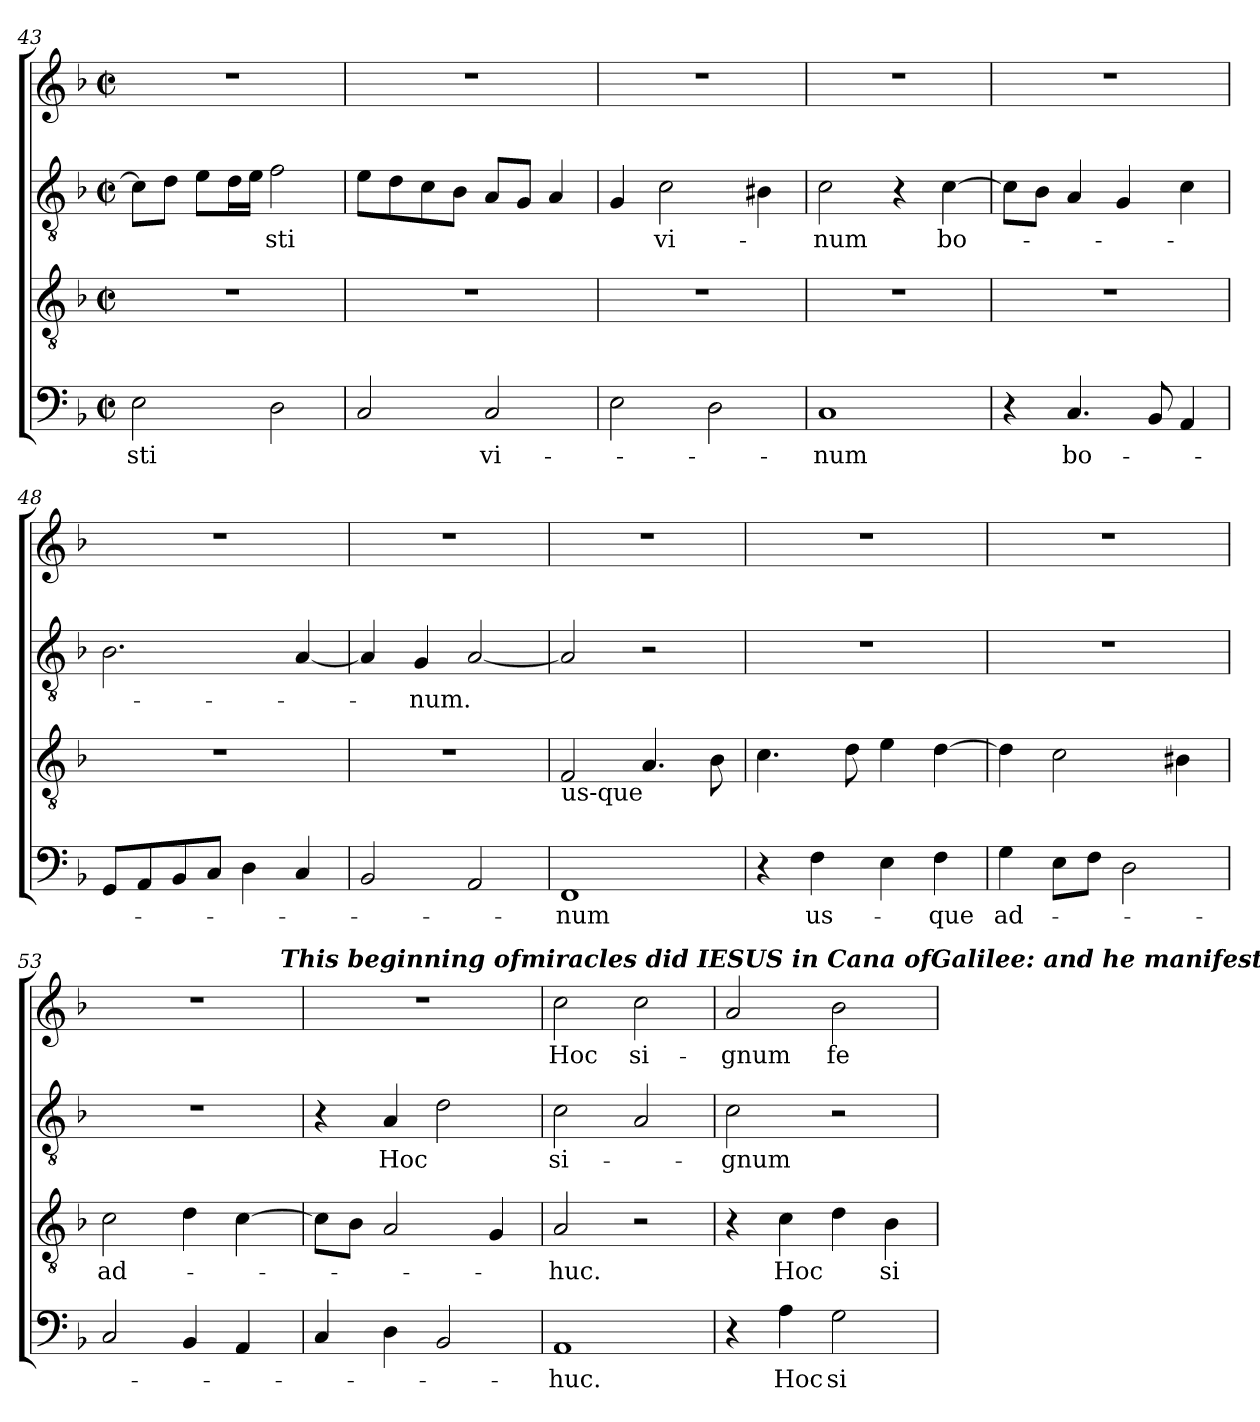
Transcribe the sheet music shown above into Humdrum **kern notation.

**kern	**text	**kern	**text	**kern	**text	**kern	**text
*part4	*part4	*part3	*part3	*part2	*part2	*part1	*part1
*staff4	*staff4	*staff3	*staff3	*staff2	*staff2	*staff1	*staff1
*clefF4	*	*clefGv2	*	*clefGv2	*	*clefG2	*
*k[b-]	*	*k[b-]	*	*k[b-]	*	*k[b-]	*
*F:	*	*F:	*	*F:	*	*F:	*
*M2/2	*	*M2/2	*	*M2/2	*	*M2/2	*
*met(c|)	*	*met(c|)	*	*met(c|)	*	*met(c|)	*
=43	=43	=43	=43	=43	=43	=43	=43
!	!LO:LY:b	!	!	!	!	!	!
2E\	-sti	1r	.	8c\L]	.	1r	.
.	.	.	.	8d\J	.	.	.
.	.	.	.	8e\L	.	.	.
.	.	.	.	16d\L	.	.	.
.	.	.	.	16e\JJ	.	.	.
!	!	!	!	!	!LO:LY:b	!	!
2D\	.	.	.	2f\	-sti	.	.
!!LO:PB:g=z
=44	=44	=44	=44	=44	=44	=44	=44
2C/	.	1r	.	8e\L	.	1r	.
.	.	.	.	8d\	.	.	.
.	.	.	.	8c\	.	.	.
.	.	.	.	8B-\J	.	.	.
!	!LO:LY:b	!	!	!	!	!	!
2C/	vi-	.	.	8A/L	.	.	.
.	.	.	.	8G/J	.	.	.
.	.	.	.	4A/	.	.	.
=45	=45	=45	=45	=45	=45	=45	=45
2E\	.	1r	.	4G/	.	1r	.
!	!	!	!	!	!LO:LY:b	!	!
.	.	.	.	2c\	vi-	.	.
2D\	.	.	.	.	.	.	.
.	.	.	.	4B#\	.	.	.
=46	=46	=46	=46	=46	=46	=46	=46
!	!LO:LY:b	!	!	!	!LO:LY:b	!	!
1C	-num	1r	.	2c\	-num	1r	.
.	.	.	.	4r	.	.	.
!	!	!	!	!	!LO:LY:b	!	!
.	.	.	.	[>4c\	bo-	.	.
=47	=47	=47	=47	=47	=47	=47	=47
4r	.	1r	.	8c\L]	.	1r	.
.	.	.	.	8B-\J	.	.	.
!	!LO:LY:b	!	!	!	!	!	!
4.C/	bo-	.	.	4A/	.	.	.
.	.	.	.	4G/	.	.	.
8BB-/	.	.	.	.	.	.	.
4AA/	.	.	.	4c\	.	.	.
=48	=48	=48	=48	=48	=48	=48	=48
8GG/L	.	1r	.	2.B-\	.	1r	.
8AA/	.	.	.	.	.	.	.
8BB-/	.	.	.	.	.	.	.
8C/J	.	.	.	.	.	.	.
4D\	.	.	.	.	.	.	.
4C/	.	.	.	[<4A/	.	.	.
=49	=49	=49	=49	=49	=49	=49	=49
2BB-/	.	1r	.	4A/]	.	1r	.
!	!	!	!	!	!LO:LY:b	!	!
.	.	.	.	4G/	-num.	.	.
2AA/	.	.	.	[<2A/	.	.	.
=50	=50	=50	=50	=50	=50	=50	=50
!	!	!LO:TX:b:t=us-que	!	!	!	!	!
!	!LO:LY:b	!	!	!	!	!	!
1FF	-num	2F/	.	2A/]	.	1r	.
.	.	4.A/	.	2r	.	.	.
.	.	8B-\	.	.	.	.	.
=51	=51	=51	=51	=51	=51	=51	=51
4r	.	4.c\	.	1r	.	1r	.
!	!LO:LY:b	!	!	!	!	!	!
4F\	us-	.	.	.	.	.	.
.	.	8d\	.	.	.	.	.
4E\	.	4e\	.	.	.	.	.
!	!LO:LY:b	!	!	!	!	!	!
4F\	-que	[>4d\	.	.	.	.	.
=52	=52	=52	=52	=52	=52	=52	=52
!	!LO:LY:b	!	!	!	!	!	!
4G\	ad-	4d\]	.	1r	.	1r	.
8E\L	.	2c\	.	.	.	.	.
8F\J	.	.	.	.	.	.	.
2D\	.	.	.	.	.	.	.
.	.	4B#\	.	.	.	.	.
!!LO:LB:g=z
=53	=53	=53	=53	=53	=53	=53	=53
!	!	!	!LO:LY:b	!	!	!	!
*	*	*	*	*	*	*^	*
2C/	.	2c\	ad-	1r	.	1r	2...ryy	.
4BB-/	.	4d\	.	.	.	.	.	.
4AA/	.	[>4c\	.	.	.	.	.	.
!	!	!	!	!	!	!	!LO:TX:a:Bi:t=This beginning ofmiracles did IESUS in Cana ofGalilee&colon; and he manifested his glorie,	!
.	.	.	.	.	.	.	16ryy	.
*	*	*	*	*	*	*v	*v	*
=54	=54	=54	=54	=54	=54	=54	=54
4C/	.	8c\L]	.	4r	.	1r	.
.	.	8B-\J	.	.	.	.	.
!	!	!	!	!	!LO:LY:b	!	!
4D\	.	2A/	.	4A/	Hoc	.	.
2BB-/	.	.	.	2d\	.	.	.
.	.	4G/	.	.	.	.	.
=55	=55	=55	=55	=55	=55	=55	=55
!	!LO:LY:b	!	!LO:LY:b	!	!LO:LY:b	!	!LO:LY:b
1AA	-huc.	2A/	-huc.	2c\	si-	2cc\	Hoc
!	!	!	!	!	!	!	!LO:LY:b
.	.	2r	.	2A/	.	2cc\	si-
=56	=56	=56	=56	=56	=56	=56	=56
!	!	!	!	!	!LO:LY:b	!	!LO:LY:b
4r	.	4r	.	2c\	-gnum	2a/	-gnum
!	!LO:LY:b	!	!LO:LY:b	!	!	!	!
4A\	Hoc	4c\	Hoc	.	.	.	.
!	!LO:LY:b	!	!	!	!	!	!LO:LY:b
2G\	si-	4d\	.	2r	.	2b-\	fe-
!	!	!	!LO:LY:b	!	!	!	!
.	.	4B-\	si-	.	.	.	.
=	=	=	=	=	=	=	=
*-	*-	*-	*-	*-	*-	*-	*-
